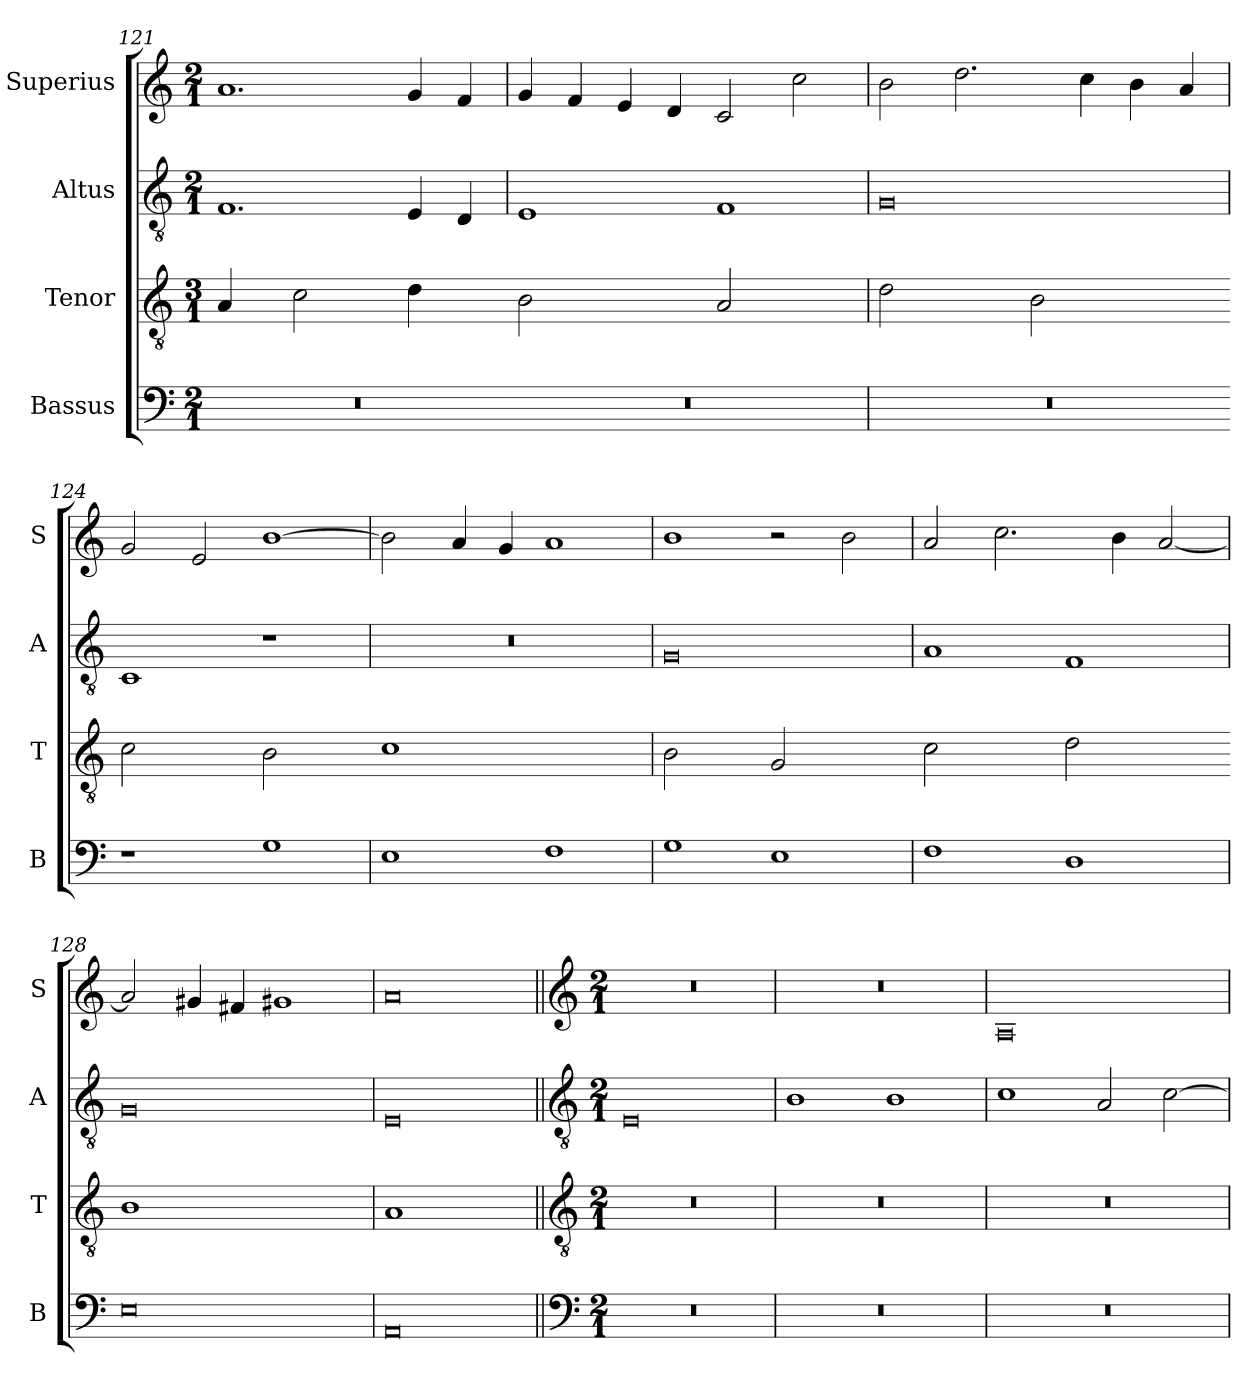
**kern	**kern	**kern	**kern
*part4	*part3	*part2	*part1
*staff4	*staff3	*staff2	*staff1
*I"Bassus	*I"Tenor	*I"Altus	*I"Superius
*I'B	*I'T	*I'A	*I'S
*clefF4	*clefGv2	*clefGv2	*clefG2
*k[]	*k[]	*k[]	*k[]
*M2/1	*M3/1	*M2/1	*M2/1
=121	=121	=121	=121
!	!LO:N:vis=4	!	!
0r	2A	1.F	1.a
!	!LO:N:vis=2	!	!
.	1c	.	.
!	!LO:N:vis=4	!	!
.	2d	4E	4g
.	.	4D	4f
=122	=122-	=122	=122
!	!LO:N:vis=2	!	!
0r	1B	1E	4g
.	.	.	4f
.	.	.	4e
.	.	.	4d
!	!LO:N:vis=2	!	!
.	1A	1F	2c
.	.	.	2cc
=123	=123	=123	=123
!	!LO:N:vis=2	!	!
0r	1d	0G	2b
.	.	.	2.dd
!	!LO:N:vis=2	!	!
.	1B	.	.
.	.	.	4cc
.	.	.	4b
.	.	.	4a
=124	=124-	=124	=124
!	!LO:N:vis=2	!	!
1r	1c	1C	2g
.	.	.	2e
!	!LO:N:vis=2	!	!
1G	1B	1r	[1b
=125	=125-	=125	=125
!	!LO:N:vis=1	!	!
1E	0c	0r	2b]
.	.	.	4a
.	.	.	4g
1F	.	.	1a
=126	=126	=126	=126
!	!LO:N:vis=2	!	!
1G	1B	0G	1b
!	!LO:N:vis=2	!	!
1E	1G	.	2r
.	.	.	2b
=127	=127-	=127	=127
!	!LO:N:vis=2	!	!
1F	1c	1A	2a
.	.	.	2.cc
!	!LO:N:vis=2	!	!
1D	1d	1F	.
.	.	.	4b
.	.	.	[2a
=128	=128-	=128	=128
!	!LO:N:vis=1	!	!
0E	0B	0G	2a]
.	.	.	4g#X
.	.	.	4f#X
.	.	.	1g#X
=129	=129	=129	=129
!	!LO:N:vis=1	!	!
0AA	0A	0E	0a
=130||	=130||	=130||	=130||
*clefF4	*clefGv2	*clefGv2	*clefG2
*k[]	*k[]	*k[]	*k[]
*M2/1	*M2/1	*M2/1	*M2/1
0r	0r	0E	0r
=131	=131	=131	=131
0r	0r	1B	0r
.	.	1B	.
=132	=132	=132	=132
0r	0r	1c	0A
.	.	2A	.
.	.	[2c	.
=	=	=	=
*-	*-	*-	*-
